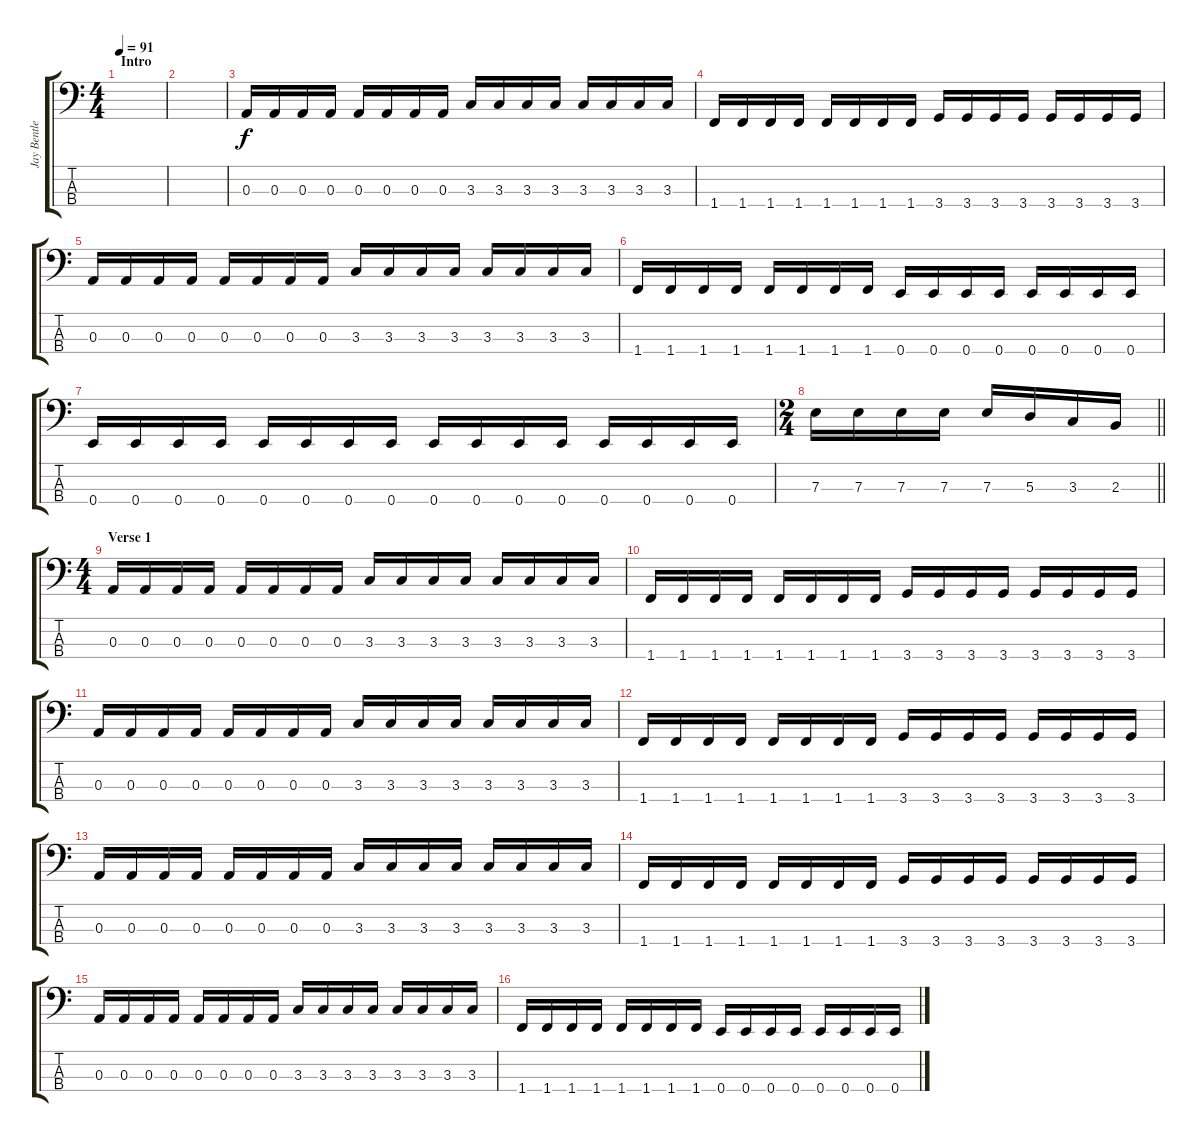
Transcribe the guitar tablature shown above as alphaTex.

\track ("Jay Bentley" "Jay Bentle") {instrument electricbasspick}
\staff {score tabs}
\tuning (G2 D2 A1 E1) {hide}
\ts (4 4)
\section ("" "Intro")
\tempo 91
\clef f4
\ks c
|
|
0.3.16 0.3.16 0.3.16 0.3.16 0.3.16 0.3.16 0.3.16 0.3.16 3.3.16 3.3.16 3.3.16 3.3.16 3.3.16 3.3.16 3.3.16 3.3.16 |
1.4.16 1.4.16 1.4.16 1.4.16 1.4.16 1.4.16 1.4.16 1.4.16 3.4.16 3.4.16 3.4.16 3.4.16 3.4.16 3.4.16 3.4.16 3.4.16 |
0.3.16 0.3.16 0.3.16 0.3.16 0.3.16 0.3.16 0.3.16 0.3.16 3.3.16 3.3.16 3.3.16 3.3.16 3.3.16 3.3.16 3.3.16 3.3.16 |
1.4.16 1.4.16 1.4.16 1.4.16 1.4.16 1.4.16 1.4.16 1.4.16 0.4.16 0.4.16 0.4.16 0.4.16 0.4.16 0.4.16 0.4.16 0.4.16 |
0.4.16 0.4.16 0.4.16 0.4.16 0.4.16 0.4.16 0.4.16 0.4.16 0.4.16 0.4.16 0.4.16 0.4.16 0.4.16 0.4.16 0.4.16 0.4.16 |
\ts (2 4)
\barLineRight lightlight
7.3.16 7.3.16 7.3.16 7.3.16 7.3.16 5.3.16 3.3.16 2.3.16 |
\ts (4 4)
\section ("" "Verse 1")
0.3.16 0.3.16 0.3.16 0.3.16 0.3.16 0.3.16 0.3.16 0.3.16 3.3.16 3.3.16 3.3.16 3.3.16 3.3.16 3.3.16 3.3.16 3.3.16 |
1.4.16 1.4.16 1.4.16 1.4.16 1.4.16 1.4.16 1.4.16 1.4.16 3.4.16 3.4.16 3.4.16 3.4.16 3.4.16 3.4.16 3.4.16 3.4.16 |
0.3.16 0.3.16 0.3.16 0.3.16 0.3.16 0.3.16 0.3.16 0.3.16 3.3.16 3.3.16 3.3.16 3.3.16 3.3.16 3.3.16 3.3.16 3.3.16 |
1.4.16 1.4.16 1.4.16 1.4.16 1.4.16 1.4.16 1.4.16 1.4.16 3.4.16 3.4.16 3.4.16 3.4.16 3.4.16 3.4.16 3.4.16 3.4.16 |
0.3.16 0.3.16 0.3.16 0.3.16 0.3.16 0.3.16 0.3.16 0.3.16 3.3.16 3.3.16 3.3.16 3.3.16 3.3.16 3.3.16 3.3.16 3.3.16 |
1.4.16 1.4.16 1.4.16 1.4.16 1.4.16 1.4.16 1.4.16 1.4.16 3.4.16 3.4.16 3.4.16 3.4.16 3.4.16 3.4.16 3.4.16 3.4.16 |
0.3.16 0.3.16 0.3.16 0.3.16 0.3.16 0.3.16 0.3.16 0.3.16 3.3.16 3.3.16 3.3.16 3.3.16 3.3.16 3.3.16 3.3.16 3.3.16 |
1.4.16 1.4.16 1.4.16 1.4.16 1.4.16 1.4.16 1.4.16 1.4.16 0.4.16 0.4.16 0.4.16 0.4.16 0.4.16 0.4.16 0.4.16 0.4.16
